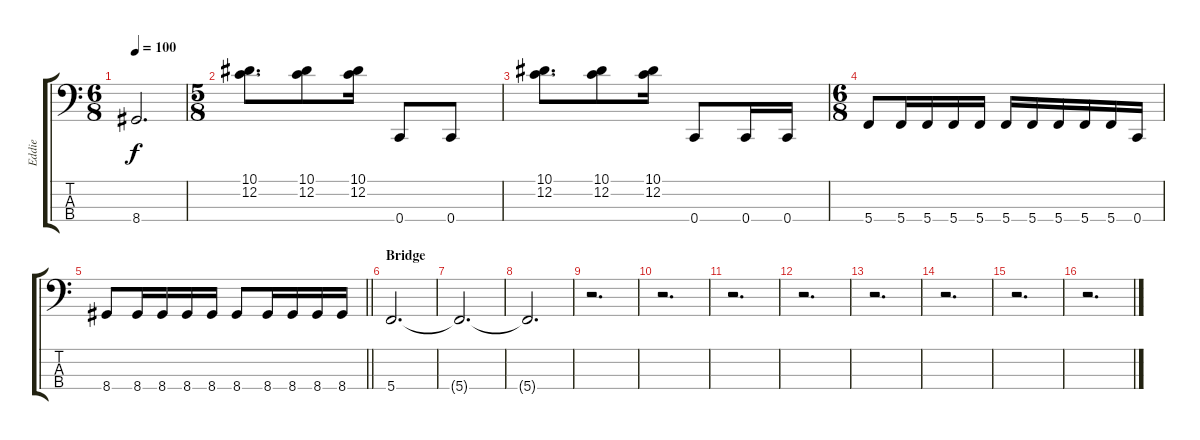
\track ("Eddie" "Eddie") {instrument electricbasspick}
\staff {score tabs}
\tuning (F2 C2 G1 C1) {hide}
\ts (6 8)
\tempo 100
\clef f4
\ks c
8.4.2{d dy f} |
\ts (5 8)
(10.1 12.2).8{d} (10.1 12.2).8 (10.1 12.2).16 0.4.8 0.4.8 |
(10.1 12.2).8{d} (10.1 12.2).8 (10.1 12.2).16 0.4.8 0.4.16 0.4.16 |
\ts (6 8)
5.4.8 5.4.16 5.4.16 5.4.16 5.4.16 5.4.16 5.4.16 5.4.16 5.4.16 5.4.16 0.4.16 |
\barLineRight lightlight
8.4.8 8.4.16 8.4.16 8.4.16 8.4.16 8.4.8 8.4.16 8.4.16 8.4.16 8.4.16 |
\section ("" "Bridge")
5.4.2{d} |
5.4{t}.2{d} |
5.4{t}.2{d} |
r.2{d} |
r.2{d} |
r.2{d} |
r.2{d} |
r.2{d} |
r.2{d} |
r.2{d} |
r.2{d}
